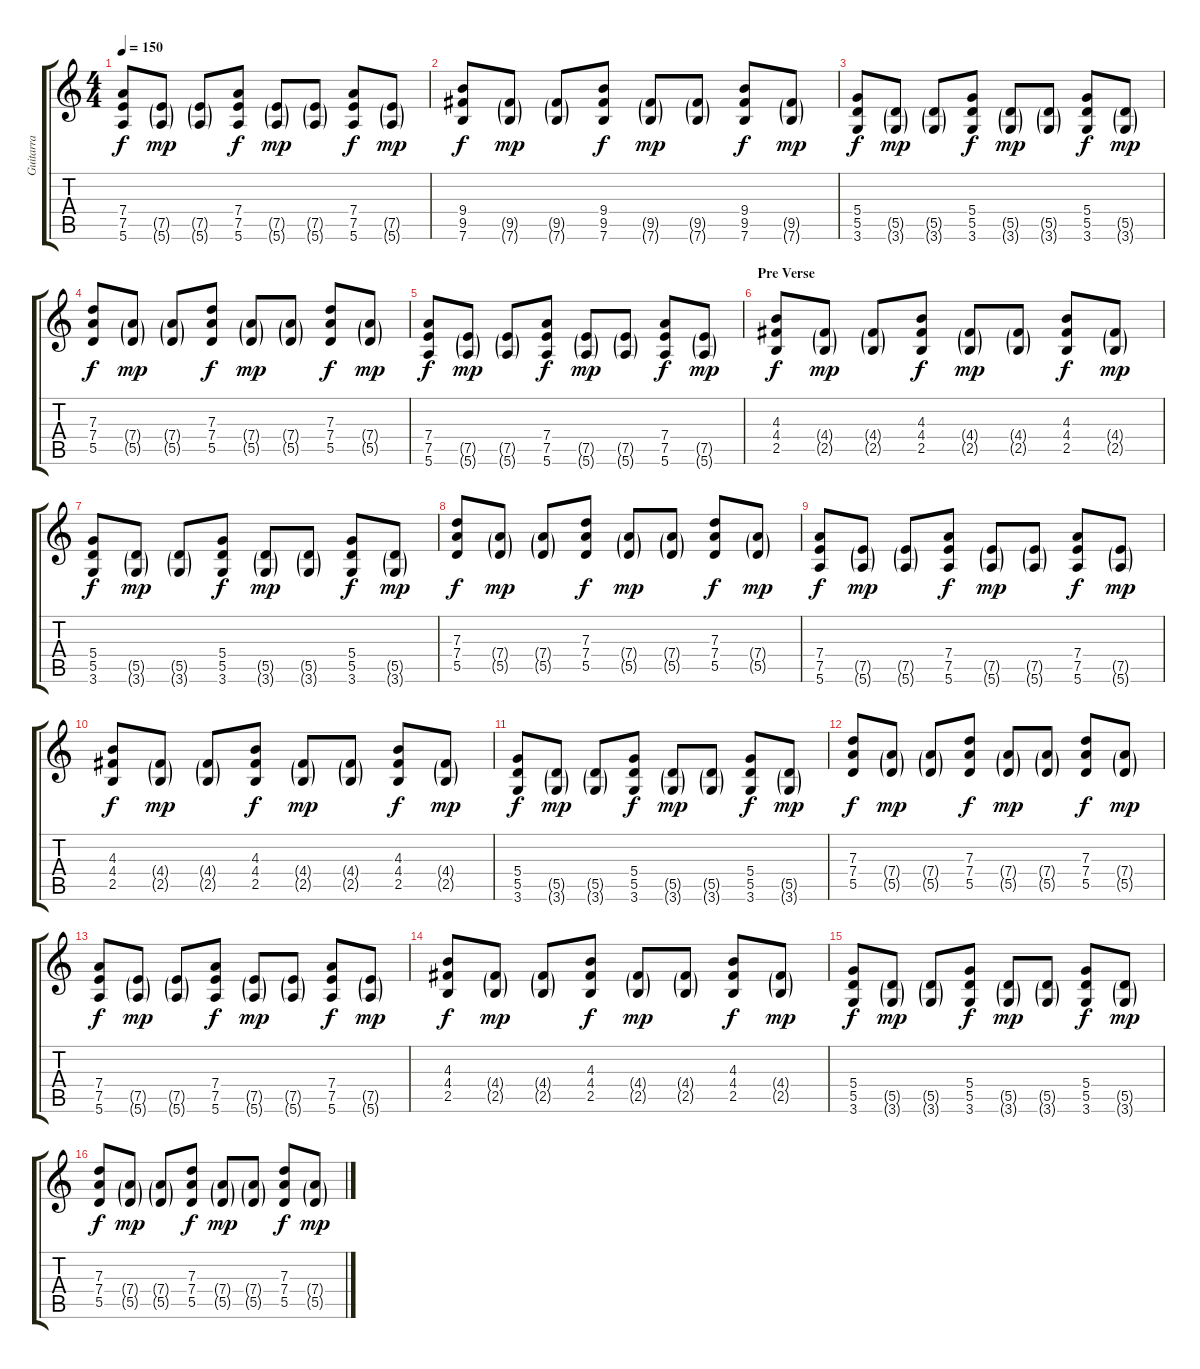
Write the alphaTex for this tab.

\track ("Guitarra" "Guitarra") {instrument distortionguitar}
\staff {score tabs}
\tuning (E4 B3 G3 D3 A2 E2) {hide}
\ts (4 4)
\tempo 150
\clef g2
\ks c
(7.4 7.5 5.6).8{dy f} (7.5{g} 5.6{g}).8{dy mp} (7.5{g} 5.6{g}).8 (7.4 7.5 5.6).8{dy f} (7.5{g} 5.6{g}).8{dy mp} (7.5{g} 5.6{g}).8 (7.4 7.5 5.6).8{dy f} (7.5{g} 5.6{g}).8{dy mp} |
(9.4 9.5 7.6).8{dy f} (9.5{g} 7.6{g}).8{dy mp} (9.5{g} 7.6{g}).8 (9.4 9.5 7.6).8{dy f} (9.5{g} 7.6{g}).8{dy mp} (9.5{g} 7.6{g}).8 (9.4 9.5 7.6).8{dy f} (9.5{g} 7.6{g}).8{dy mp} |
(5.4 5.5 3.6).8{dy f} (5.5{g} 3.6{g}).8{dy mp} (5.5{g} 3.6{g}).8 (5.4 5.5 3.6).8{dy f} (5.5{g} 3.6{g}).8{dy mp} (5.5{g} 3.6{g}).8 (5.4 5.5 3.6).8{dy f} (5.5{g} 3.6{g}).8{dy mp} |
(7.3 7.4 5.5).8{dy f} (7.4{g} 5.5{g}).8{dy mp} (7.4{g} 5.5{g}).8 (7.3 7.4 5.5).8{dy f} (7.4{g} 5.5{g}).8{dy mp} (7.4{g} 5.5{g}).8 (7.3 7.4 5.5).8{dy f} (7.4{g} 5.5{g}).8{dy mp} |
(7.4 7.5 5.6).8{dy f} (7.5{g} 5.6{g}).8{dy mp} (7.5{g} 5.6{g}).8 (7.4 7.5 5.6).8{dy f} (7.5{g} 5.6{g}).8{dy mp} (7.5{g} 5.6{g}).8 (7.4 7.5 5.6).8{dy f} (7.5{g} 5.6{g}).8{dy mp} |
\section ("" "Pre Verse")
(4.3 4.4 2.5).8{dy f} (4.4{g} 2.5{g}).8{dy mp} (4.4{g} 2.5{g}).8 (4.3 4.4 2.5).8{dy f} (4.4{g} 2.5{g}).8{dy mp} (4.4{g} 2.5{g}).8 (4.3 4.4 2.5).8{dy f} (4.4{g} 2.5{g}).8{dy mp} |
(5.4 5.5 3.6).8{dy f} (5.5{g} 3.6{g}).8{dy mp} (5.5{g} 3.6{g}).8 (5.4 5.5 3.6).8{dy f} (5.5{g} 3.6{g}).8{dy mp} (5.5{g} 3.6{g}).8 (5.4 5.5 3.6).8{dy f} (5.5{g} 3.6{g}).8{dy mp} |
(7.3 7.4 5.5).8{dy f} (7.4{g} 5.5{g}).8{dy mp} (7.4{g} 5.5{g}).8 (7.3 7.4 5.5).8{dy f} (7.4{g} 5.5{g}).8{dy mp} (7.4{g} 5.5{g}).8 (7.3 7.4 5.5).8{dy f} (7.4{g} 5.5{g}).8{dy mp} |
(7.4 7.5 5.6).8{dy f} (7.5{g} 5.6{g}).8{dy mp} (7.5{g} 5.6{g}).8 (7.4 7.5 5.6).8{dy f} (7.5{g} 5.6{g}).8{dy mp} (7.5{g} 5.6{g}).8 (7.4 7.5 5.6).8{dy f} (7.5{g} 5.6{g}).8{dy mp} |
(4.3 4.4 2.5).8{dy f} (4.4{g} 2.5{g}).8{dy mp} (4.4{g} 2.5{g}).8 (4.3 4.4 2.5).8{dy f} (4.4{g} 2.5{g}).8{dy mp} (4.4{g} 2.5{g}).8 (4.3 4.4 2.5).8{dy f} (4.4{g} 2.5{g}).8{dy mp} |
(5.4 5.5 3.6).8{dy f} (5.5{g} 3.6{g}).8{dy mp} (5.5{g} 3.6{g}).8 (5.4 5.5 3.6).8{dy f} (5.5{g} 3.6{g}).8{dy mp} (5.5{g} 3.6{g}).8 (5.4 5.5 3.6).8{dy f} (5.5{g} 3.6{g}).8{dy mp} |
(7.3 7.4 5.5).8{dy f} (7.4{g} 5.5{g}).8{dy mp} (7.4{g} 5.5{g}).8 (7.3 7.4 5.5).8{dy f} (7.4{g} 5.5{g}).8{dy mp} (7.4{g} 5.5{g}).8 (7.3 7.4 5.5).8{dy f} (7.4{g} 5.5{g}).8{dy mp} |
(7.4 7.5 5.6).8{dy f} (7.5{g} 5.6{g}).8{dy mp} (7.5{g} 5.6{g}).8 (7.4 7.5 5.6).8{dy f} (7.5{g} 5.6{g}).8{dy mp} (7.5{g} 5.6{g}).8 (7.4 7.5 5.6).8{dy f} (7.5{g} 5.6{g}).8{dy mp} |
(4.3 4.4 2.5).8{dy f} (4.4{g} 2.5{g}).8{dy mp} (4.4{g} 2.5{g}).8 (4.3 4.4 2.5).8{dy f} (4.4{g} 2.5{g}).8{dy mp} (4.4{g} 2.5{g}).8 (4.3 4.4 2.5).8{dy f} (4.4{g} 2.5{g}).8{dy mp} |
(5.4 5.5 3.6).8{dy f} (5.5{g} 3.6{g}).8{dy mp} (5.5{g} 3.6{g}).8 (5.4 5.5 3.6).8{dy f} (5.5{g} 3.6{g}).8{dy mp} (5.5{g} 3.6{g}).8 (5.4 5.5 3.6).8{dy f} (5.5{g} 3.6{g}).8{dy mp} |
(7.3 7.4 5.5).8{dy f} (7.4{g} 5.5{g}).8{dy mp} (7.4{g} 5.5{g}).8 (7.3 7.4 5.5).8{dy f} (7.4{g} 5.5{g}).8{dy mp} (7.4{g} 5.5{g}).8 (7.3 7.4 5.5).8{dy f} (7.4{g} 5.5{g}).8{dy mp}
